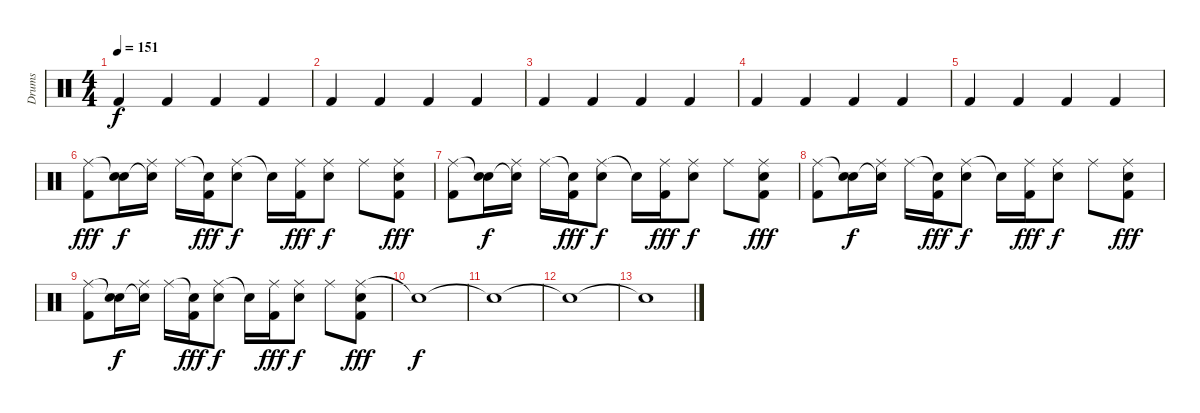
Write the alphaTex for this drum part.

\track ("Drums" "Drums") {instrument percussion}
\staff {score}
\articulation defaults
\ts (4 4)
\tempo 151
\clef neutral
\ks c "Kick (hit) 2".4{dy f} "Kick (hit) 2".4 "Kick (hit) 2".4 "Kick (hit) 2".4
|
"Kick (hit) 2".4 "Kick (hit) 2".4 "Kick (hit) 2".4 "Kick (hit) 2".4 |
"Kick (hit) 2".4 "Kick (hit) 2".4 "Kick (hit) 2".4 "Kick (hit) 2".4 |
"Kick (hit) 2".4 "Kick (hit) 2".4 "Kick (hit) 2".4 "Kick (hit) 2".4 |
"Kick (hit) 2".4 "Kick (hit) 2".4 "Kick (hit) 2".4 "Kick (hit) 2".4 |
("Ride (middle)" "Kick (hit) 2").8{dy fff} ("Snare (hit)"{t} "Snare (hit) 2").16{dy f} ("Ride (middle)" "Electric Snare (hit)"{t}).16 "Ride (middle)".16 ("Snare (hit)"{t} "Kick (hit) 2").16{dy fff} ("Ride (middle)" "Snare (hit) 2").8{dy f} "Snare (hit)"{t}.16 ("Ride (middle)" "Kick (hit) 2").16{dy fff} ("Ride (middle)" "Snare (hit) 2").8{dy f} "Ride (middle)".8 ("Ride (middle)" "Snare (hit) 2" "Kick (hit) 2").8{dy fff} |
("Ride (middle)" "Kick (hit) 2").8 ("Snare (hit)"{t} "Snare (hit) 2").16{dy f} ("Ride (middle)" "Electric Snare (hit)"{t}).16 "Ride (middle)".16 ("Snare (hit)"{t} "Kick (hit) 2").16{dy fff} ("Ride (middle)" "Snare (hit) 2").8{dy f} "Snare (hit)"{t}.16 ("Ride (middle)" "Kick (hit) 2").16{dy fff} ("Ride (middle)" "Snare (hit) 2").8{dy f} "Ride (middle)".8 ("Ride (middle)" "Snare (hit) 2" "Kick (hit) 2").8{dy fff} |
("Ride (middle)" "Kick (hit) 2").8 ("Snare (hit)"{t} "Snare (hit) 2").16{dy f} ("Ride (middle)" "Electric Snare (hit)"{t}).16 "Ride (middle)".16 ("Snare (hit)"{t} "Kick (hit) 2").16{dy fff} ("Ride (middle)" "Snare (hit) 2").8{dy f} "Snare (hit)"{t}.16 ("Ride (middle)" "Kick (hit) 2").16{dy fff} ("Ride (middle)" "Snare (hit) 2").8{dy f} "Ride (middle)".8 ("Ride (middle)" "Snare (hit) 2" "Kick (hit) 2").8{dy fff} |
("Ride (middle)" "Kick (hit) 2").8 ("Snare (hit)"{t} "Snare (hit) 2").16{dy f} ("Ride (middle)" "Electric Snare (hit)"{t}).16 "Ride (middle)".16 ("Snare (hit)"{t} "Kick (hit) 2").16{dy fff} ("Ride (middle)" "Snare (hit) 2").8{dy f} "Snare (hit)"{t}.16 ("Ride (middle)" "Kick (hit) 2").16{dy fff} ("Ride (middle)" "Snare (hit) 2").8{dy f} "Ride (middle)".8 ("Ride (middle)" "Snare (hit) 2" "Kick (hit) 2").8{dy fff} |
"Snare (hit)"{t}.1{dy f} |
"Snare (hit)"{t}.1 |
"Snare (hit)"{t}.1 |
"Snare (hit)"{t}.1
